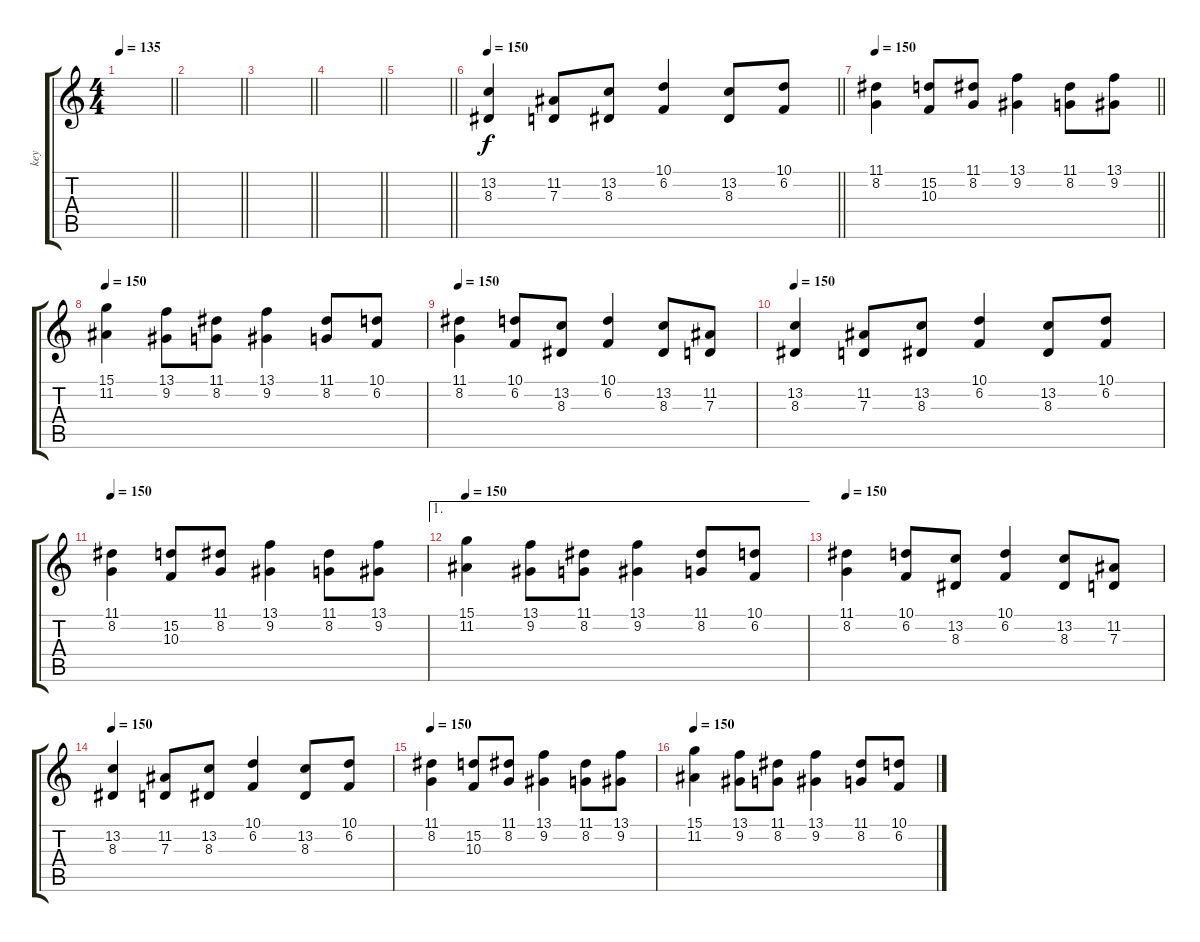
\track ("key" "key") {instrument reedorgan}
\staff {score tabs}
\tuning (E4 B3 G3 D3 A2 E2) {hide}
\ts (4 4)
\tempo 135
\clef g2
\barLineRight lightlight
\ks c
|
\barLineRight lightlight
|
\barLineRight lightlight
|
\barLineRight lightlight
|
\barLineRight lightlight
|
\tempo 150
\barLineRight lightlight
(13.2 8.3).4 (11.2 7.3).8 (13.2 8.3).8 (10.1 6.2).4 (13.2 8.3).8 (10.1 6.2).8 |
\tempo 150
\barLineRight lightlight
(11.1 8.2).4 (15.2 10.3).8 (11.1 8.2).8 (13.1 9.2).4 (11.1 8.2).8 (13.1 9.2).8 |
\tempo 150
(15.1 11.2).4 (13.1 9.2).8 (11.1 8.2).8 (13.1 9.2).4 (11.1 8.2).8 (10.1 6.2).8 |
\tempo 150
(11.1 8.2).4 (10.1 6.2).8 (13.2 8.3).8 (10.1 6.2).4 (13.2 8.3).8 (11.2 7.3).8 |
\tempo 150
(13.2 8.3).4 (11.2 7.3).8 (13.2 8.3).8 (10.1 6.2).4 (13.2 8.3).8 (10.1 6.2).8 |
\tempo 150
(11.1 8.2).4 (15.2 10.3).8 (11.1 8.2).8 (13.1 9.2).4 (11.1 8.2).8 (13.1 9.2).8 |
\ae 1
\tempo 150
(15.1 11.2).4 (13.1 9.2).8 (11.1 8.2).8 (13.1 9.2).4 (11.1 8.2).8 (10.1 6.2).8 |
\tempo 150
(11.1 8.2).4 (10.1 6.2).8 (13.2 8.3).8 (10.1 6.2).4 (13.2 8.3).8 (11.2 7.3).8 |
\tempo 150
(13.2 8.3).4 (11.2 7.3).8 (13.2 8.3).8 (10.1 6.2).4 (13.2 8.3).8 (10.1 6.2).8 |
\tempo 150
(11.1 8.2).4 (15.2 10.3).8 (11.1 8.2).8 (13.1 9.2).4 (11.1 8.2).8 (13.1 9.2).8 |
\tempo 150
(15.1 11.2).4 (13.1 9.2).8 (11.1 8.2).8 (13.1 9.2).4 (11.1 8.2).8 (10.1 6.2).8
